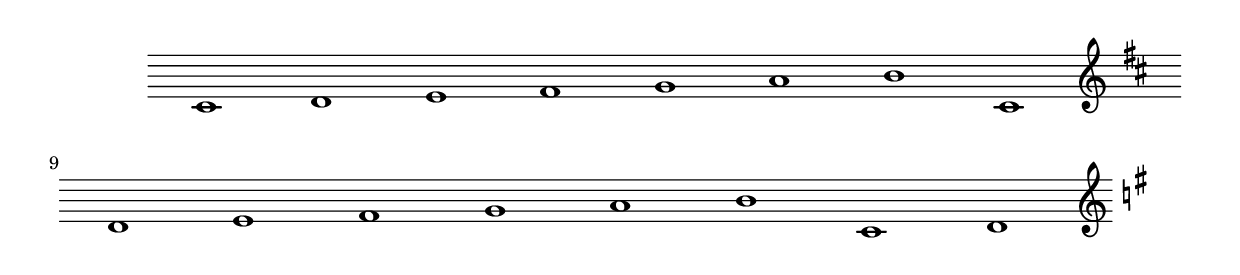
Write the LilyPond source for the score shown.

\version "2.2.0"
\header {

    texidoc = "@cindex Clef End of Line
In these scales, the clef and key signature are shown at the end of the line.
" }

\score {
    \notes \transpose c c' {
	\override Staff.Clef  #'break-visibility = #end-of-line-visible
	\override Staff.KeySignature  #'break-visibility = #end-of-line-visible
	\set Staff.explicitClefVisibility = #end-of-line-visible
	\set Staff.explicitKeySignatureVisibility = #end-of-line-visible

	% We want the time sig to take space, otherwise there is not
	% enough white at the start of the line.
	%
	
	\override Staff.TimeSignature  #'transparent = ##t
	\set Score.defaultBarType = #"empty"
	
	c1 d e f g a b c
	\key d \major
	\break

	% see above.
	\time 4/4
	
	d e fis g a b cis d 
	\key g \major
	\break
	\time 4/4    
} }

